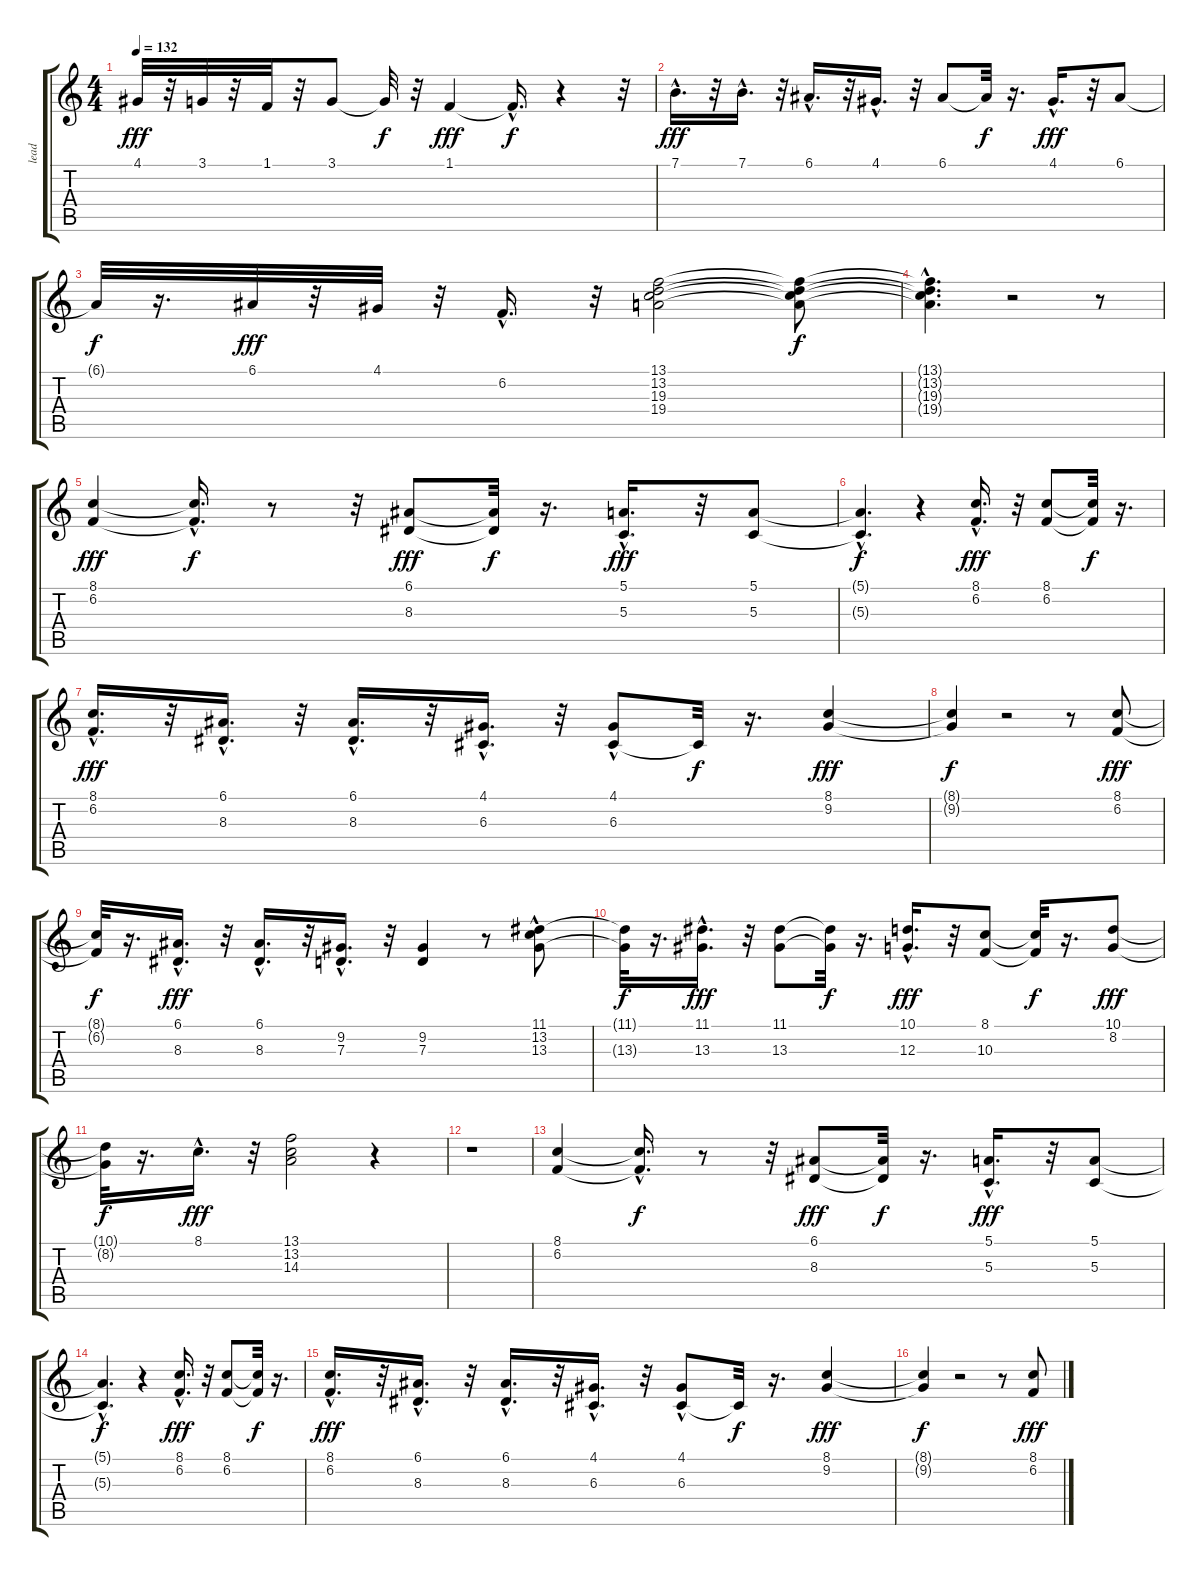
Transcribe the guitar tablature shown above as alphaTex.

\track ("lead" "lead") {instrument brasssection}
\staff {score tabs}
\tuning (E4 B3 G3 D3 A2 E2) {hide}
\ts (4 4)
\tempo 132
\clef g2
\ks c
4.1.32{dy fff} r.32 3.1.32 r.32 1.1.32 r.32 3.1.8 3.1{t}.32{dy f} r.32 1.1.4{dy fff} 1.1{hac t}.16{d dy f} r.4 r.32 |
7.1{hac}.16{d dy fff} r.32 7.1{hac}.16{d} r.32 6.1{hac}.16{d} r.32 4.1{hac}.16{d} r.32 6.1.8 6.1{t}.32{dy f} r.16{d} 4.1{hac}.16{d dy fff} r.32 6.1.8 |
6.1{t}.32{dy f} r.16{d} 6.1.32{dy fff} r.32 4.1.32 r.32 6.2{hac}.16{d} r.32 (13.1 13.2 19.3 19.4).2 (13.1{t} 13.2{t} 19.3{t} 19.4{t}).8{dy f} |
(13.1{hac t} 13.2{hac t} 19.3{hac t} 19.4{hac t}).4{d} r.2 r.8 |
(8.1 6.2).4{dy fff} (8.1{hac t} 6.2{hac t}).16{d dy f} r.8 r.32 (6.1 8.3).8{dy fff} (6.1{t} 8.3{t}).32{dy f} r.16{d} (5.1{hac} 5.3{hac}).16{d dy fff} r.32 (5.1 5.3).8 |
(5.1{hac t} 5.3{hac t}).4{d dy f} r.4 (8.1{hac} 6.2{hac}).16{d dy fff} r.32 (8.1 6.2).8 (8.1{t} 6.2{t}).32{dy f} r.16{d} |
(8.1{hac} 6.2{hac}).16{d dy fff} r.32 (6.1{hac} 8.3{hac}).16{d} r.32 (6.1{hac} 8.3{hac}).16{d} r.32 (4.1{hac} 6.3{hac}).16{d} r.32 (4.1{hac} 6.3).8 6.3{t}.32{dy f} r.16{d} (8.1 9.2).4{dy fff} |
(8.1{t} 9.2{t}).4{dy f} r.2 r.8 (8.1 6.2).8{dy fff} |
(8.1{t} 6.2{t}).32{dy f} r.16{d} (6.1{hac} 8.3{hac}).16{d dy fff} r.32 (6.1{hac} 8.3{hac}).16{d} r.32 (9.2{hac} 7.3{hac}).16{d} r.32 (9.2 7.3).4 r.8 (11.1 13.2{hac} 13.3).8 |
(11.1{t} 13.3{t}).32{dy f} r.16{d} (11.1{hac} 13.3{hac}).16{d dy fff} r.32 (11.1 13.3).8 (11.1{t} 13.3{t}).32{dy f} r.16{d} (10.1{hac} 12.3{hac}).16{d dy fff} r.32 (8.1 10.3).8 (8.1{t} 10.3{t}).32{dy f} r.16{d} (10.1 8.2).8{dy fff} |
(10.1{t} 8.2{t}).32{dy f} r.16{d} 8.1{hac}.16{d dy fff} r.32 (13.1 13.2 14.3).2 r.4 |
r.1 |
(8.1 6.2).4 (8.1{hac t} 6.2{hac t}).16{d dy f} r.8 r.32 (6.1 8.3).8{dy fff} (6.1{t} 8.3{t}).32{dy f} r.16{d} (5.1{hac} 5.3{hac}).16{d dy fff} r.32 (5.1 5.3).8 |
(5.1{hac t} 5.3{hac t}).4{d dy f} r.4 (8.1{hac} 6.2{hac}).16{d dy fff} r.32 (8.1 6.2).8 (8.1{t} 6.2{t}).32{dy f} r.16{d} |
(8.1{hac} 6.2{hac}).16{d dy fff} r.32 (6.1{hac} 8.3{hac}).16{d} r.32 (6.1{hac} 8.3{hac}).16{d} r.32 (4.1{hac} 6.3{hac}).16{d} r.32 (4.1{hac} 6.3).8 6.3{t}.32{dy f} r.16{d} (8.1 9.2).4{dy fff} |
(8.1{t} 9.2{t}).4{dy f} r.2 r.8 (8.1 6.2).8{dy fff}
